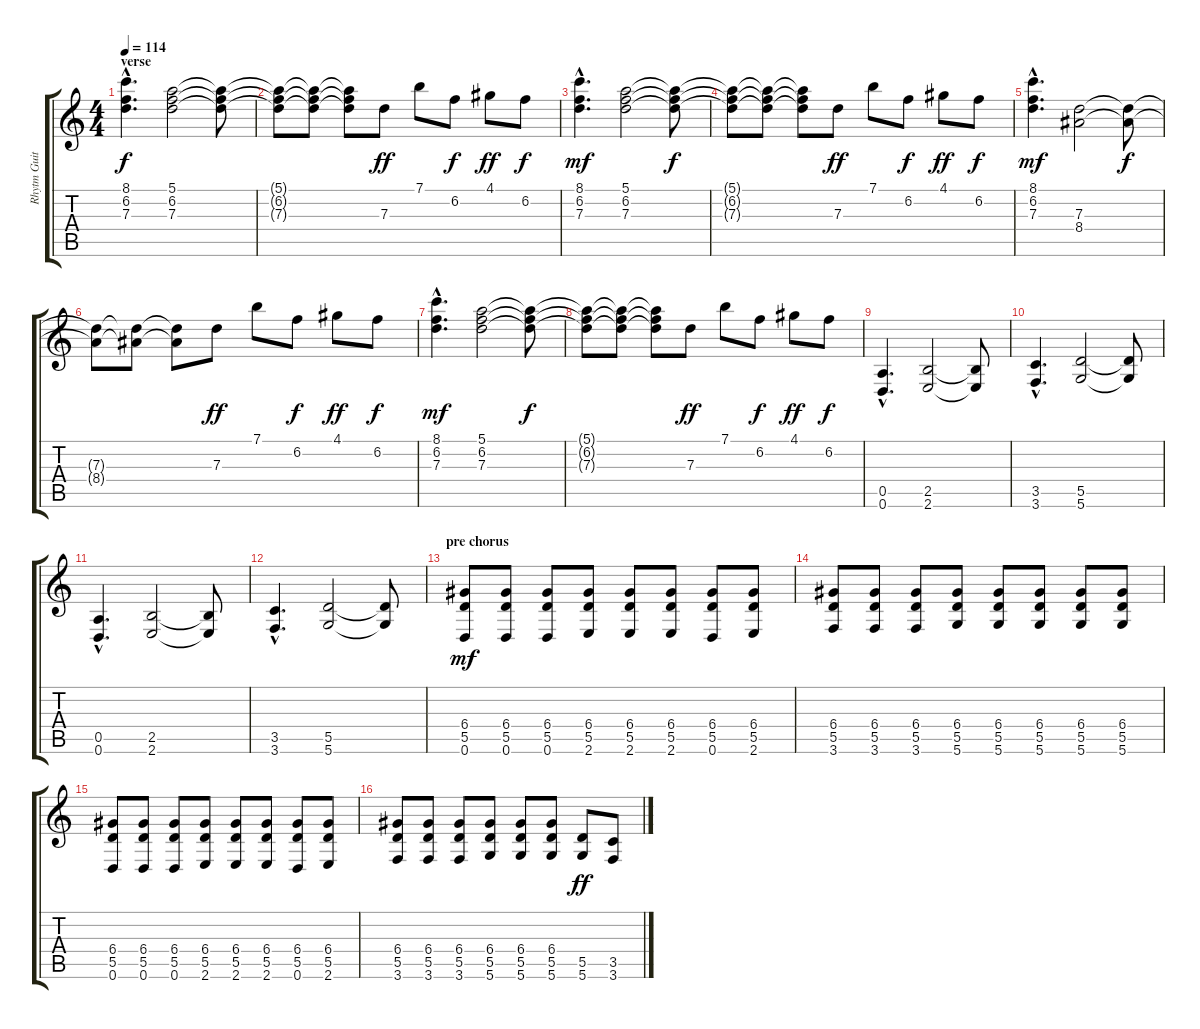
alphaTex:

\track ("Rhytm Guitar" "Rhytm Guit") {instrument acousticguitarnylon}
\staff {score tabs}
\tuning (E4 B3 G3 D3 A2 D2) {hide}
\ts (4 4)
\section ("" "verse")
\tempo 114
\clef g2
\ks c
(8.1{hac} 6.2{hac} 7.3{hac}).4{d dy f volume 8} (5.1 6.2 7.3).2 (5.1{t} 6.2{t} 7.3{t}).8 |
(5.1{t} 6.2{t} 7.3{t}).8 (5.1{t} 6.2{t} 7.3{t}).8 (5.1{t} 6.2{t} 7.3{t}).8 7.3.8{dy ff} 7.1.8 6.2.8{dy f} 4.1.8{dy ff} 6.2.8{dy f} |
(8.1{hac} 6.2{hac} 7.3{hac}).4{d dy mf} (5.1 6.2 7.3).2 (5.1{t} 6.2{t} 7.3{t}).8{dy f} |
(5.1{t} 6.2{t} 7.3{t}).8 (5.1{t} 6.2{t} 7.3{t}).8 (5.1{t} 6.2{t} 7.3{t}).8 7.3.8{dy ff} 7.1.8 6.2.8{dy f} 4.1.8{dy ff} 6.2.8{dy f} |
(8.1{hac} 6.2{hac} 7.3{hac}).4{d dy mf} (7.3 8.4).2 (7.3{t} 8.4{t}).8{dy f} |
(7.3{t} 8.4{t}).8 (7.3{t} 8.4{t}).8 (7.3{t} 8.4{t}).8 7.3.8{dy ff} 7.1.8 6.2.8{dy f} 4.1.8{dy ff} 6.2.8{dy f} |
(8.1{hac} 6.2{hac} 7.3{hac}).4{d dy mf} (5.1 6.2 7.3).2 (5.1{t} 6.2{t} 7.3{t}).8{dy f} |
(5.1{t} 6.2{t} 7.3{t}).8 (5.1{t} 6.2{t} 7.3{t}).8 (5.1{t} 6.2{t} 7.3{t}).8 7.3.8{dy ff} 7.1.8 6.2.8{dy f} 4.1.8{dy ff} 6.2.8{dy f} |
(0.5{hac} 0.6{hac}).4{d volume 10 balance 14} (2.5 2.6).2 (2.5{t} 2.6{t}).8 |
(3.5{hac} 3.6{hac}).4{d} (5.5 5.6).2 (5.5{t} 5.6{t}).8 |
(0.5{hac} 0.6{hac}).4{d} (2.5 2.6).2 (2.5{t} 2.6{t}).8 |
(3.5{hac} 3.6{hac}).4{d} (5.5 5.6).2 (5.5{t} 5.6{t}).8 |
\section ("" "pre chorus")
(6.4 5.5 0.6).8{dy mf volume 10 balance 8 instrument overdrivenguitar} (6.4 5.5 0.6).8 (6.4 5.5 0.6).8 (6.4 5.5 2.6).8 (6.4 5.5 2.6).8 (6.4 5.5 2.6).8 (6.4 5.5 0.6).8 (6.4 5.5 2.6).8 |
(6.4 5.5 3.6).8 (6.4 5.5 3.6).8 (6.4 5.5 3.6).8 (6.4 5.5 5.6).8 (6.4 5.5 5.6).8 (6.4 5.5 5.6).8 (6.4 5.5 5.6).8 (6.4 5.5 5.6).8 |
(6.4 5.5 0.6).8 (6.4 5.5 0.6).8 (6.4 5.5 0.6).8 (6.4 5.5 2.6).8 (6.4 5.5 2.6).8 (6.4 5.5 2.6).8 (6.4 5.5 0.6).8 (6.4 5.5 2.6).8 |
(6.4 5.5 3.6).8 (6.4 5.5 3.6).8 (6.4 5.5 3.6).8 (6.4 5.5 5.6).8 (6.4 5.5 5.6).8 (6.4 5.5 5.6).8 (5.5 5.6).8{dy ff} (3.5 3.6).8
